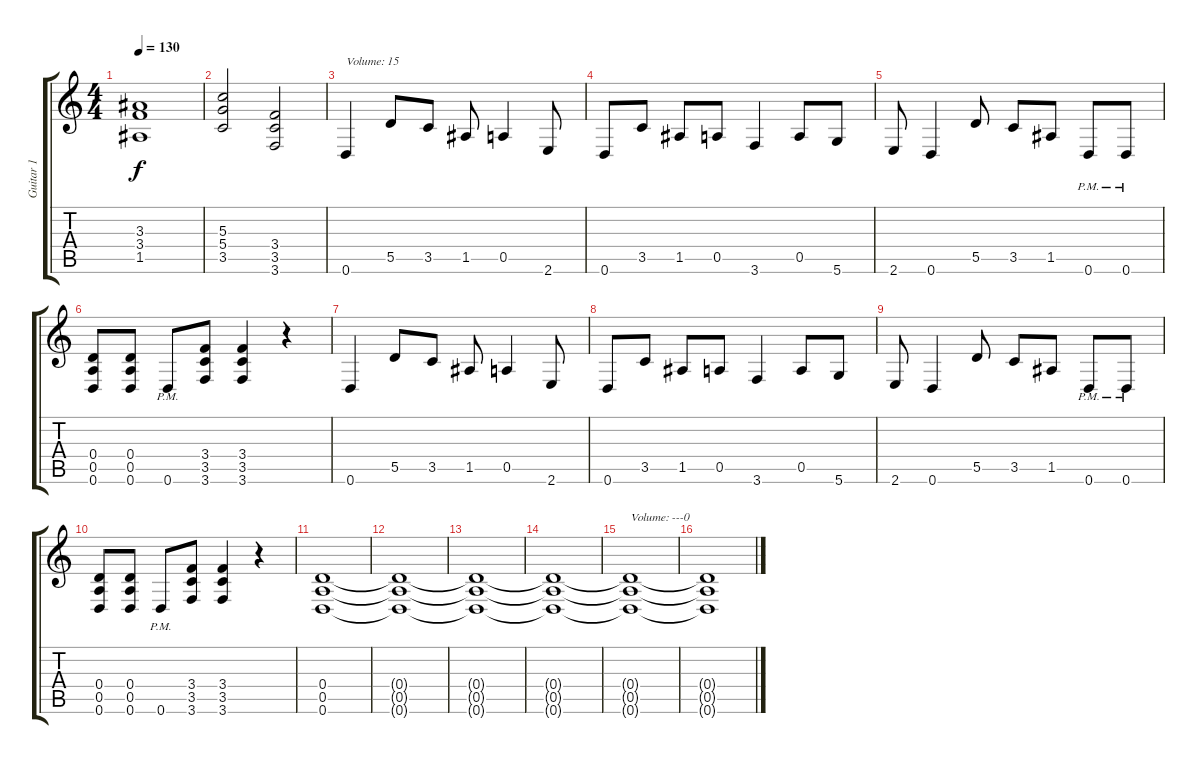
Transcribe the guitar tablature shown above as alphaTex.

\track ("Guitar 1" "Guitar 1") {instrument distortionguitar}
\staff {score tabs}
\tuning (E4 B3 G3 D3 A2 D2) {hide}
\ts (4 4)
\tempo 130
\clef g2
\ks c
(3.3 3.4 1.5).1{dy f} |
(5.3 5.4 3.5).2 (3.4 3.5 3.6).2 |
0.6.4{txt "Volume: 15"} 5.5.8 3.5.8 1.5.8 0.5.4 2.6.8 |
0.6.8 3.5.8 1.5.8 0.5.8 3.6.4 0.5.8 5.6.8 |
2.6.8 0.6.4 5.5.8 3.5.8 1.5.8 0.6{pm}.8 0.6{pm}.8 |
(0.4 0.5 0.6).8 (0.4 0.5 0.6).8 0.6{pm}.8 (3.4 3.5 3.6).8 (3.4 3.5 3.6).4 r.4 |
0.6.4 5.5.8 3.5.8 1.5.8 0.5.4 2.6.8 |
0.6.8 3.5.8 1.5.8 0.5.8 3.6.4 0.5.8 5.6.8 |
2.6.8 0.6.4 5.5.8 3.5.8 1.5.8 0.6{pm}.8 0.6{pm}.8 |
(0.4 0.5 0.6).8 (0.4 0.5 0.6).8 0.6{pm}.8 (3.4 3.5 3.6).8 (3.4 3.5 3.6).4 r.4 |
(0.4 0.5 0.6).1 |
(0.4{t} 0.5{t} 0.6{t}).1 |
(0.4{t} 0.5{t} 0.6{t}).1 |
(0.4{t} 0.5{t} 0.6{t}).1 |
(0.4{t} 0.5{t} 0.6{t}).1{txt "Volume: ---0"} |
(0.4{t} 0.5{t} 0.6{t}).1
